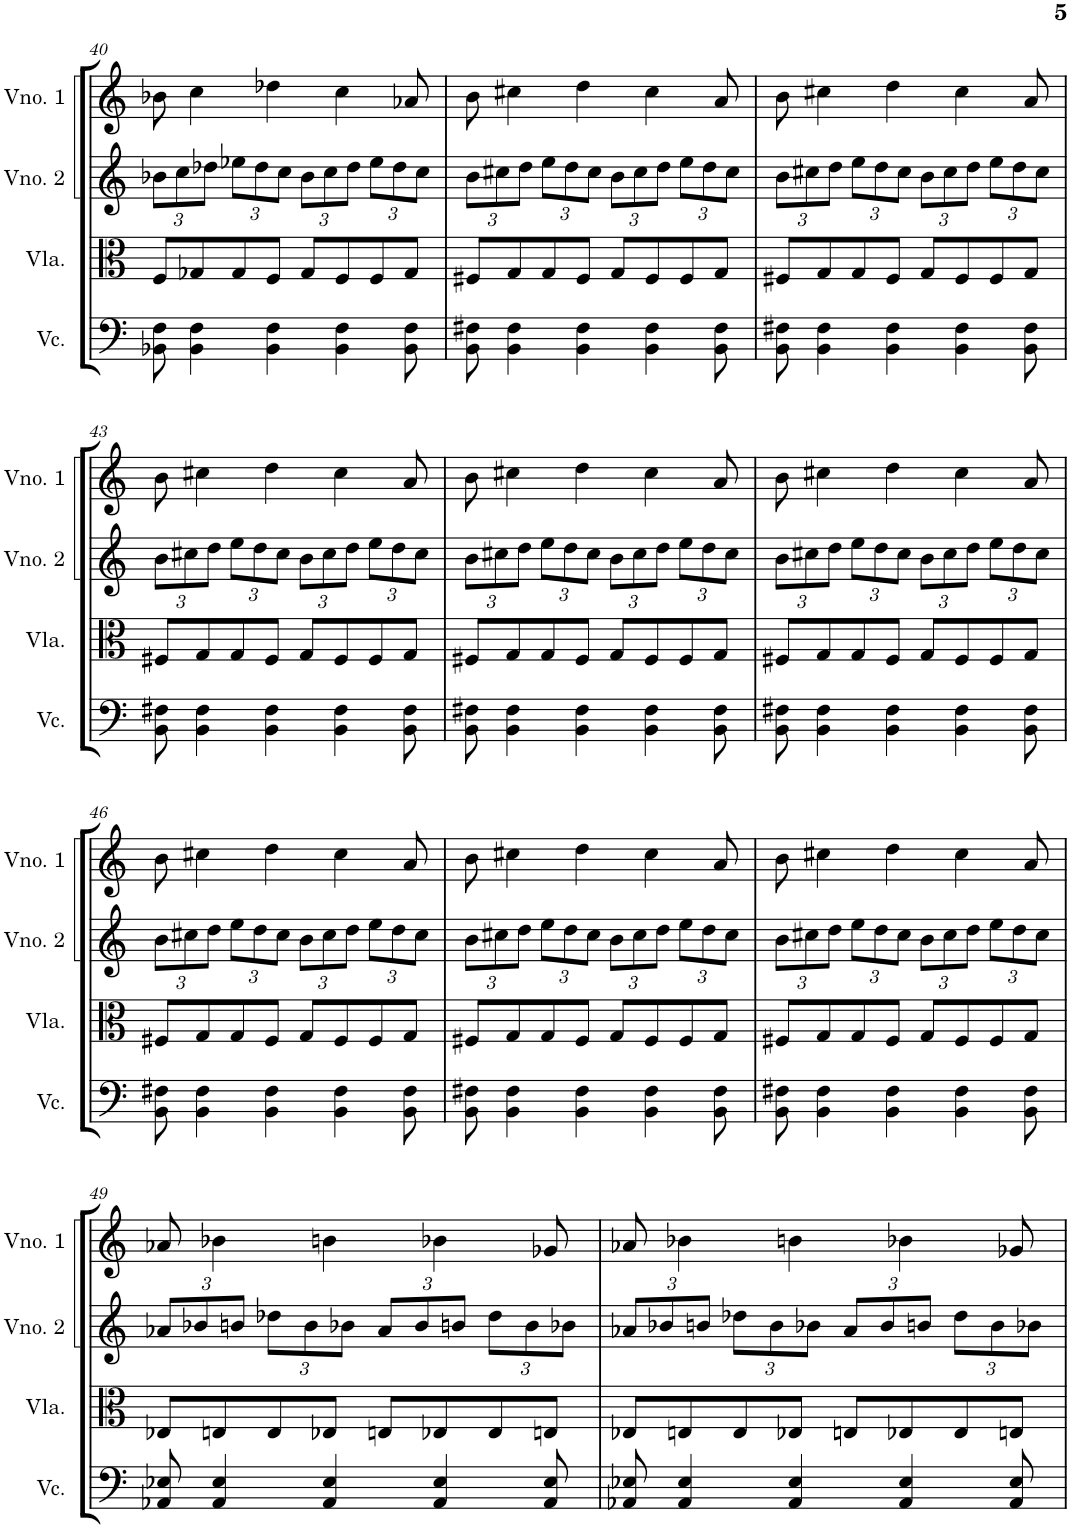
**kern	**kern	**kern	**kern
*part4	*part3	*part2	*part1
*staff4	*staff3	*staff2	*staff1
*I"Violoncelo	*I"Viola	*I"Violino 2	*I"Violino 1
*I'Vc.	*I'Vla.	*I'Vno. 2	*I'Vno. 1
!!LO:PB:g=z
*clefF4	*clefC3	*clefG2	*clefG2
*k[]	*k[]	*k[]	*k[]
*M4/4	*M4/4	*M4/4	*M4/4
*	*	*Xbrackettup	*
=40	=40	=40	=40
8BB-X\ 8F\	8F/L	12b-X\L	8b-X\
.	.	12cc\	.
4BB-\ 4F\	8G-X/	.	4cc\
.	.	12dd-X\J	.
.	8G-/	12ee-X\L	.
.	.	12dd-\	.
4BB-\ 4F\	8F/J	.	4dd-X\
.	.	12cc\J	.
.	8G-/L	12b-\L	.
.	.	12cc\	.
4BB-\ 4F\	8F/	.	4cc\
.	.	12dd-\J	.
.	8F/	12ee-\L	.
.	.	12dd-\	.
8BB-\ 8F\	8G-/J	.	8a-X/
.	.	12cc\J	.
=41	=41	=41	=41
8BB\ 8F#X\	8F#X/L	12b\L	8b\
.	.	12cc#X\	.
4BB\ 4F#\	8G/	.	4cc#X\
.	.	12dd\J	.
.	8G/	12ee\L	.
.	.	12dd\	.
4BB\ 4F#\	8F#/J	.	4dd\
.	.	12cc#\J	.
.	8G/L	12b\L	.
.	.	12cc#\	.
4BB\ 4F#\	8F#/	.	4cc#\
.	.	12dd\J	.
.	8F#/	12ee\L	.
.	.	12dd\	.
8BB\ 8F#\	8G/J	.	8a/
.	.	12cc#\J	.
=42	=42	=42	=42
8BB\ 8F#X\	8F#X/L	12b\L	8b\
.	.	12cc#X\	.
4BB\ 4F#\	8G/	.	4cc#X\
.	.	12dd\J	.
.	8G/	12ee\L	.
.	.	12dd\	.
4BB\ 4F#\	8F#/J	.	4dd\
.	.	12cc#\J	.
.	8G/L	12b\L	.
.	.	12cc#\	.
4BB\ 4F#\	8F#/	.	4cc#\
.	.	12dd\J	.
.	8F#/	12ee\L	.
.	.	12dd\	.
8BB\ 8F#\	8G/J	.	8a/
.	.	12cc#\J	.
!!LO:LB:g=z
=43	=43	=43	=43
8BB\ 8F#X\	8F#X/L	12b\L	8b\
.	.	12cc#X\	.
4BB\ 4F#\	8G/	.	4cc#X\
.	.	12dd\J	.
.	8G/	12ee\L	.
.	.	12dd\	.
4BB\ 4F#\	8F#/J	.	4dd\
.	.	12cc#\J	.
.	8G/L	12b\L	.
.	.	12cc#\	.
4BB\ 4F#\	8F#/	.	4cc#\
.	.	12dd\J	.
.	8F#/	12ee\L	.
.	.	12dd\	.
8BB\ 8F#\	8G/J	.	8a/
.	.	12cc#\J	.
=44	=44	=44	=44
8BB\ 8F#X\	8F#X/L	12b\L	8b\
.	.	12cc#X\	.
4BB\ 4F#\	8G/	.	4cc#X\
.	.	12dd\J	.
.	8G/	12ee\L	.
.	.	12dd\	.
4BB\ 4F#\	8F#/J	.	4dd\
.	.	12cc#\J	.
.	8G/L	12b\L	.
.	.	12cc#\	.
4BB\ 4F#\	8F#/	.	4cc#\
.	.	12dd\J	.
.	8F#/	12ee\L	.
.	.	12dd\	.
8BB\ 8F#\	8G/J	.	8a/
.	.	12cc#\J	.
=45	=45	=45	=45
8BB\ 8F#X\	8F#X/L	12b\L	8b\
.	.	12cc#X\	.
4BB\ 4F#\	8G/	.	4cc#X\
.	.	12dd\J	.
.	8G/	12ee\L	.
.	.	12dd\	.
4BB\ 4F#\	8F#/J	.	4dd\
.	.	12cc#\J	.
.	8G/L	12b\L	.
.	.	12cc#\	.
4BB\ 4F#\	8F#/	.	4cc#\
.	.	12dd\J	.
.	8F#/	12ee\L	.
.	.	12dd\	.
8BB\ 8F#\	8G/J	.	8a/
.	.	12cc#\J	.
!!LO:LB:g=z
=46	=46	=46	=46
8BB\ 8F#X\	8F#X/L	12b\L	8b\
.	.	12cc#X\	.
4BB\ 4F#\	8G/	.	4cc#X\
.	.	12dd\J	.
.	8G/	12ee\L	.
.	.	12dd\	.
4BB\ 4F#\	8F#/J	.	4dd\
.	.	12cc#\J	.
.	8G/L	12b\L	.
.	.	12cc#\	.
4BB\ 4F#\	8F#/	.	4cc#\
.	.	12dd\J	.
.	8F#/	12ee\L	.
.	.	12dd\	.
8BB\ 8F#\	8G/J	.	8a/
.	.	12cc#\J	.
=47	=47	=47	=47
8BB\ 8F#X\	8F#X/L	12b\L	8b\
.	.	12cc#X\	.
4BB\ 4F#\	8G/	.	4cc#X\
.	.	12dd\J	.
.	8G/	12ee\L	.
.	.	12dd\	.
4BB\ 4F#\	8F#/J	.	4dd\
.	.	12cc#\J	.
.	8G/L	12b\L	.
.	.	12cc#\	.
4BB\ 4F#\	8F#/	.	4cc#\
.	.	12dd\J	.
.	8F#/	12ee\L	.
.	.	12dd\	.
8BB\ 8F#\	8G/J	.	8a/
.	.	12cc#\J	.
=48	=48	=48	=48
8BB\ 8F#X\	8F#X/L	12b\L	8b\
.	.	12cc#X\	.
4BB\ 4F#\	8G/	.	4cc#X\
.	.	12dd\J	.
.	8G/	12ee\L	.
.	.	12dd\	.
4BB\ 4F#\	8F#/J	.	4dd\
.	.	12cc#\J	.
.	8G/L	12b\L	.
.	.	12cc#\	.
4BB\ 4F#\	8F#/	.	4cc#\
.	.	12dd\J	.
.	8F#/	12ee\L	.
.	.	12dd\	.
8BB\ 8F#\	8G/J	.	8a/
.	.	12cc#\J	.
!!LO:LB:g=z
=49	=49	=49	=49
8AA-X/ 8E-X/	8E-X/L	12a-X/L	8a-X/
.	.	12b-X/	.
4AA-/ 4E-/	8En/	.	4b-X\
.	.	12bn/J	.
.	8E/	12dd-X\L	.
.	.	12b\	.
4AA-/ 4E-/	8E-X/J	.	4bn\
.	.	12b-X\J	.
.	8En/L	12a-/L	.
.	.	12b-/	.
4AA-/ 4E-/	8E-X/	.	4b-X\
.	.	12bn/J	.
.	8E-/	12dd-\L	.
.	.	12b\	.
8AA-/ 8E-/	8En/J	.	8g-X/
.	.	12b-X\J	.
=50	=50	=50	=50
8AA-X/ 8E-X/	8E-X/L	12a-X/L	8a-X/
.	.	12b-X/	.
4AA-/ 4E-/	8En/	.	4b-X\
.	.	12bn/J	.
.	8E/	12dd-X\L	.
.	.	12b\	.
4AA-/ 4E-/	8E-X/J	.	4bn\
.	.	12b-X\J	.
.	8En/L	12a-/L	.
.	.	12b-/	.
4AA-/ 4E-/	8E-X/	.	4b-X\
.	.	12bn/J	.
.	8E-/	12dd-\L	.
.	.	12b\	.
8AA-/ 8E-/	8En/J	.	8g-X/
.	.	12b-X\J	.
=	=	=	=
*-	*-	*-	*-
